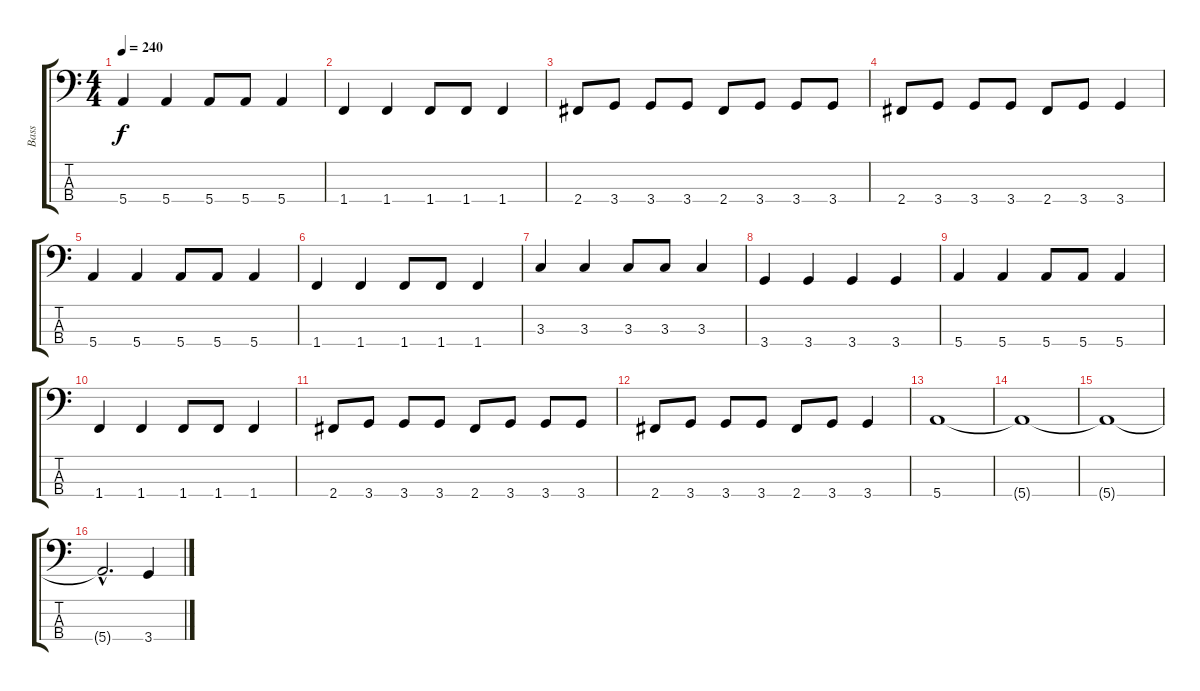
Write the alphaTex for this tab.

\track ("Bass" "Bass") {instrument electricbasspick}
\staff {score tabs}
\tuning (G2 D2 A1 E1) {hide}
\ts (4 4)
\tempo 240
\clef f4
\ks c
5.4.4{dy f} 5.4.4 5.4.8 5.4.8 5.4.4 |
1.4.4 1.4.4 1.4.8 1.4.8 1.4.4 |
2.4.8 3.4.8 3.4.8 3.4.8 2.4.8 3.4.8 3.4.8 3.4.8 |
2.4.8 3.4.8 3.4.8 3.4.8 2.4.8 3.4.8 3.4.4 |
5.4.4 5.4.4 5.4.8 5.4.8 5.4.4 |
1.4.4 1.4.4 1.4.8 1.4.8 1.4.4 |
3.3.4 3.3.4 3.3.8 3.3.8 3.3.4 |
3.4.4 3.4.4 3.4.4 3.4.4 |
5.4.4 5.4.4 5.4.8 5.4.8 5.4.4 |
1.4.4 1.4.4 1.4.8 1.4.8 1.4.4 |
2.4.8 3.4.8 3.4.8 3.4.8 2.4.8 3.4.8 3.4.8 3.4.8 |
2.4.8 3.4.8 3.4.8 3.4.8 2.4.8 3.4.8 3.4.4 |
5.4.1 |
5.4{t}.1 |
5.4{t}.1 |
5.4{hac t}.2{d} 3.4.4
